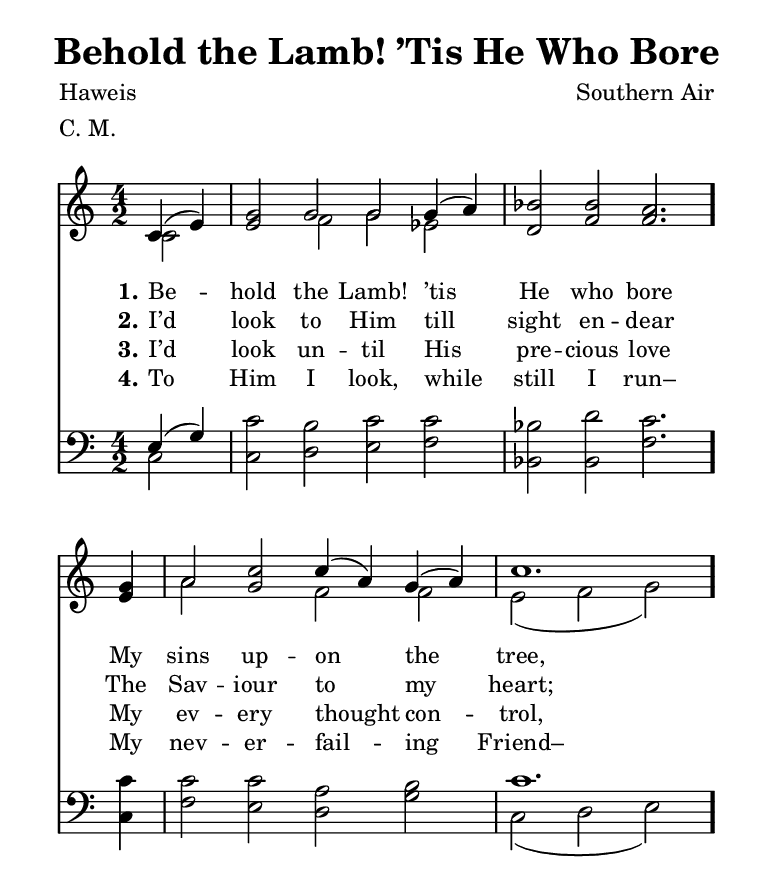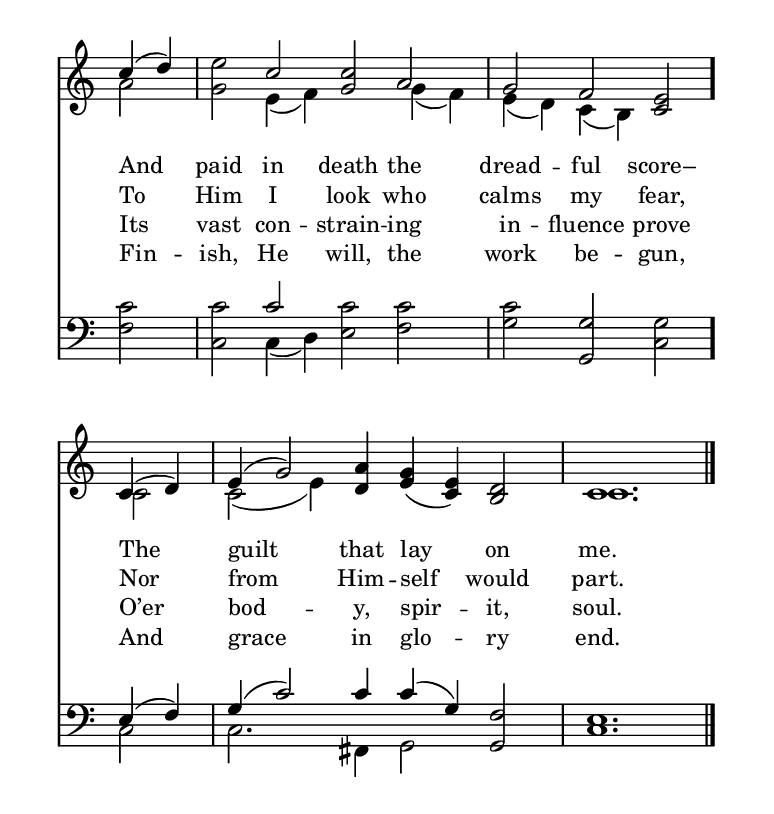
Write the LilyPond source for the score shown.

\include "common/global.ily"
\paper {
  \include "common/paper.ily"
  ragged-bottom = ##t
  ragged-last-bottom = ##t
  systems-per-page = #(cond (is-eogsized 2) (#t #f))
  %page-count = ##f
}

\header{
  %gospel
  hymnnumber = "61"
  title = "Behold the Lamb! ’Tis He Who Bore"
  tunename = "St. Louis"
  meter = "C. M."
  poet = "Haweis"
  composer = "Southern Air"
  %copyright = ""
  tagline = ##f
}

% for fermata in MIDI
ta = { \tempo 2=80 }
tb = { \tempo 2=40 }

global = {
  \include "common/overrides.ily"
  \override Staff.TimeSignature.style = #'numbered
  \time 4/2
  \override Score.MetronomeMark.transparent = ##t % hide all fermata changes too
  \ta
  \key c \major
  \partial 2
  \autoBeamOff
}

notesSoprano = {
\global
\relative c' {

  { c4( e4) | g2 g2 g2 g4( a4) | bes2 bes2 a2. }
  { g4 | a2 c2 c4( a4) g4( a4) | c1. }
  { c4( d4) | e2 c2 c2 a2 | g2 f2 e2 }
%  { c4( d4) | e4( g4) a4 g4( e4) | d2 c1 } % this is how it looks in my probably-mismarked photocopy
  { c4( d4) | e4( g2) a4 g4( e4) d2 | c1. } % I changed the c1 to a c1. at the end to make it fit, and moved the barcheck

  \bar "|."

}
}

notesAlto = {
\global
\relative e' {

  { c2 | e2 f2 g2 ees2 | d2 f2 f2. }
  { e4 | a2 g2 f2 f2 | e2( f2 g2) }
  { a2 | g2 e4( f4) g2 g4( f4) | e4( d4) c4( b4) c2 }
  { c2 | c2( e4) d4 e4( c4) b2 | c1. }

}
}

notesTenor = {
\global
\relative a {

  { e4( g4) | c2 b2 c2 c2 | bes2 d2 c2. }
  { c4 | c2 c2 a2 b2 | c1. }
  { c2 | c2 c2 c2 c2 | c2 g2 g2 }
  { e4( f4) | g4( c2) c4 c4( g4) f2 | e1. }

}
}

notesBass = {
\global
\relative f {

  { c2 | c2 d2 e2 f2 | bes,2 bes2 f'2. }
  { c4 | f2 e2 d2 g2 | c,2( d2 e2) }
  { f2 | c2 c4( d4) e2 f2 | g2 g,2 c2 }
  { c2 | c2. fis,4 g2 g2 | c1. }

}
}

wordsA = \lyricmode {
\set stanza = "1."

Be -- hold the Lamb! ’tis He who bore \bar "."
My sins up -- on the tree, \bar "." \break
And paid in death the dread -- ful score– \bar "."
The guilt that lay on me. \bar "." \break

}

wordsB = \lyricmode {
\set stanza = "2."

I’d look to Him till sight en -- dear
The Sav -- iour to my heart;
To Him I look who calms my fear,
Nor from Him -- self would part.

}

wordsC = \lyricmode {
\set stanza = "3."

I’d look un -- til His pre -- cious love
My ev -- ery thought con -- trol,
Its vast con -- strain -- ing in -- fluence prove
O’er bod -- y, spir -- it, soul.

}

wordsD = \lyricmode {
\set stanza = "4."

To Him I look, while still I run–
My nev -- er -- fail -- ing Friend–
Fin -- ish, He will, the work be -- gun,
And grace in glo -- ry end.

}

\score {
  \context ChoirStaff <<
    \context Staff = upper <<
      \set Staff.autoBeaming = ##f
      \set ChoirStaff.systemStartDelimiter = #'SystemStartBar
      \set ChoirStaff.printPartCombineTexts = ##f
      \partcombine #'(2 . 9) \notesSoprano \notesAlto
      \context NullVoice = sopranos { \voiceOne << \notesSoprano >> }
      \context NullVoice = altos { \voiceTwo << \notesAlto >> }
      \context Lyrics = one   \lyricsto sopranos \wordsA
      \context Lyrics = two   \lyricsto sopranos \wordsB
      \context Lyrics = three \lyricsto sopranos \wordsC
      \context Lyrics = four  \lyricsto sopranos \wordsD
      %\context Lyrics = five  \lyricsto sopranos \wordsE
    >>
    \context Staff = men <<
      \set Staff.autoBeaming = ##f
      \clef bass
      \set ChoirStaff.printPartCombineTexts = ##f
      \partcombine #'(2 . 9) \notesTenor \notesBass
      \context NullVoice = tenors { \voiceOne << \notesTenor >> }
      \context NullVoice = basses { \voiceTwo << \notesBass >> }
    >>
  >>
  \layout {
    \include "common/layout.ily"
  }
  \midi{
    \include "common/midi.ily"
  }
}

\version "2.19.49"  % necessary for upgrading to future LilyPond versions.

% vi:set et ts=2 sw=2 ai nocindent syntax=lilypond:
